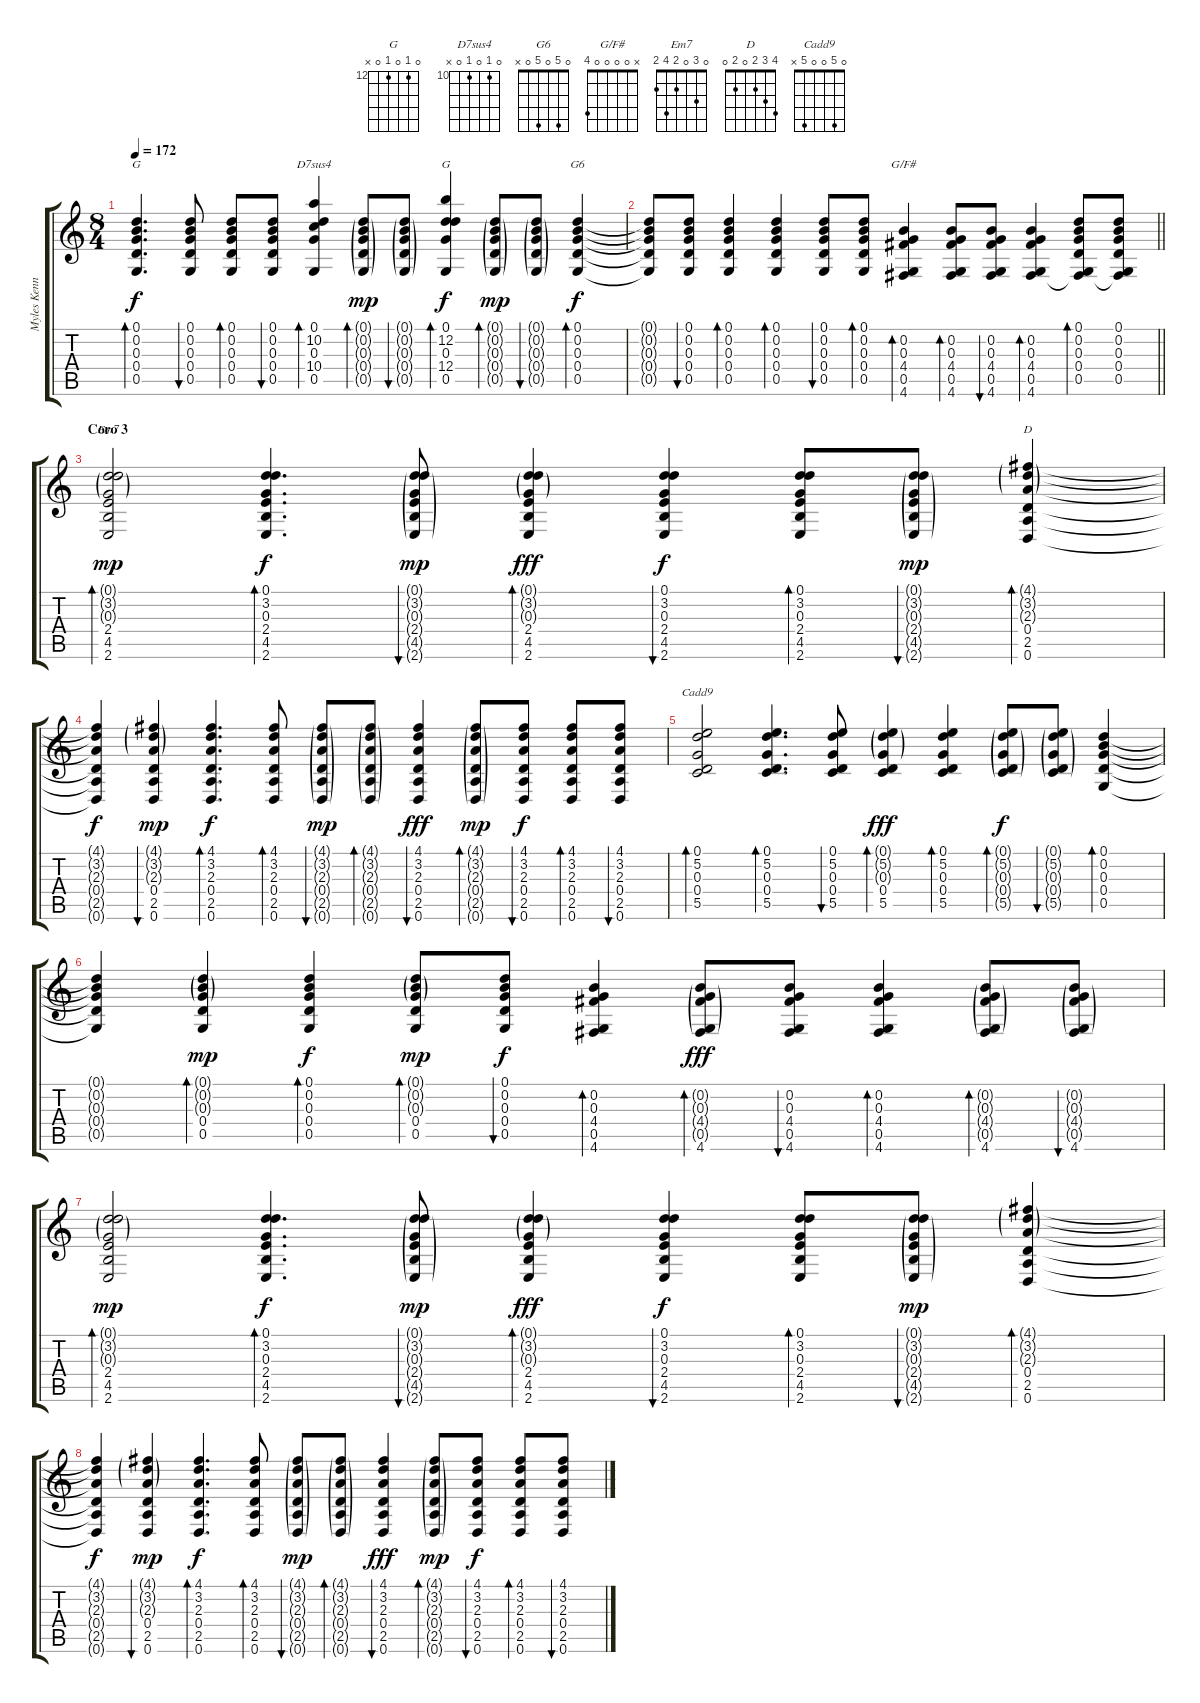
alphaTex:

\track ("Myles Kennedy [Acoustic Guitar I]" "Myles Kenn") {instrument acousticguitarnylon}
\staff {score tabs}
\tuning (D4 B3 G3 D3 G2 D2) {hide}
\chord ("G" 0 0 0 0 0 x)
\chord ("D7sus4" 0 10 0 10 0 x) {firstfret 10}
\chord ("G" 0 12 0 12 0 x) {firstfret 12}
\chord ("G6" 0 5 0 5 0 x)
\chord ("G/F#" x 0 0 0 0 4)
\chord ("Em7" 0 3 0 2 4 2)
\chord ("D" 4 3 2 0 2 0)
\chord ("Cadd9" 0 5 0 0 5 x)
\ts (8 4)
\tempo 172
\clef g2
\ks c
(0.1 0.2 0.3 0.4 0.5).4{d bd 60 ch "G" dy f} (0.1 0.2 0.3 0.4 0.5).8{bu 30} (0.1 0.2 0.3 0.4 0.5).8{bd 30} (0.1 0.2 0.3 0.4 0.5).8{bu 30} (0.1 10.2 0.3 10.4 0.5).4{bd 30 ch "D7sus4"} (0.1{g} 0.2{g} 0.3{g} 0.4{g} 0.5{g}).8{bd 30 dy mp} (0.1{g} 0.2{g} 0.3{g} 0.4{g} 0.5{g}).8{bu 30} (0.1 12.2 0.3 12.4 0.5).4{bd 30 ch "G" dy f} (0.1{g} 0.2{g} 0.3{g} 0.4{g} 0.5{g}).8{bd 30 dy mp} (0.1{g} 0.2{g} 0.3{g} 0.4{g} 0.5{g}).8{bu 30} (0.1 0.2 0.3 0.4 0.5).4{bd 60 ch "G6" dy f} |
\barLineRight lightlight
(0.1{t} 0.2{t} 0.3{t} 0.4{t} 0.5{t}).8 (0.1 0.2 0.3 0.4 0.5).8{bu 30} (0.1 0.2 0.3 0.4 0.5).4{bd 30} (0.1 0.2 0.3 0.4 0.5).4{bd 30} (0.1 0.2 0.3 0.4 0.5).8{bu 30} (0.1 0.2 0.3 0.4 0.5).8{bd 30} (0.2 0.3 4.4 0.5 4.6).4{bd 60 ch "G/F#"} (0.2 0.3 4.4 0.5 4.6).8{bd 60} (0.2 0.3 4.4 0.5 4.6).8{bu 60} (0.2 0.3 4.4 0.5 4.6).4{bd 60} (0.1 0.2 0.3 0.4 0.5 4.6{t}).8{bd 30} (0.1 0.2 0.3 0.4 0.5 4.6{t}).8 |
\section ("" "Coro 3")
(0.1{g} 3.2{g} 0.3{g} 2.4 4.5 2.6).2{bd 60 ch "Em7" dy mp volume 9} (0.1 3.2 0.3 2.4 4.5 2.6).4{d bd 60 dy f} (0.1{g} 3.2{g} 0.3{g} 2.4{g} 4.5{g} 2.6{g}).8{bu 30 dy mp} (0.1{g} 3.2{g} 0.3{g} 2.4 4.5 2.6).4{bd 30 dy fff} (0.1 3.2 0.3 2.4 4.5 2.6).4{bu 30 dy f} (0.1 3.2 0.3 2.4 4.5 2.6).8{bd 30} (0.1{g} 3.2{g} 0.3{g} 2.4{g} 4.5{g} 2.6{g}).8{bu 30 dy mp} (4.1{g} 3.2{g} 2.3{g} 0.4 2.5 0.6).4{bd 30 ch "D"} |
(4.1{t} 3.2{t} 2.3{t} 0.4{t} 2.5{t} 0.6{t}).4{dy f} (4.1{g} 3.2{g} 2.3{g} 0.4 2.5 0.6).4{bu 30 dy mp} (4.1 3.2 2.3 0.4 2.5 0.6).4{d bd 30 dy f} (4.1 3.2 2.3 0.4 2.5 0.6).8{bd 30} (4.1{g} 3.2{g} 2.3{g} 0.4{g} 2.5{g} 0.6{g}).8{bu 30 dy mp} (4.1{g} 3.2{g} 2.3{g} 0.4{g} 2.5{g} 0.6{g}).8{bd 30} (4.1 3.2 2.3 0.4 2.5 0.6).4{bu 30 dy fff} (4.1{g} 3.2{g} 2.3{g} 0.4{g} 2.5{g} 0.6{g}).8{bd 30 dy mp} (4.1 3.2 2.3 0.4 2.5 0.6).8{bu 30 dy f} (4.1 3.2 2.3 0.4 2.5 0.6).8{bd 30} (4.1 3.2 2.3 0.4 2.5 0.6).8{bu 30} |
(0.1 5.2 0.3 0.4 5.5).2{bd 30 ch "Cadd9"} (0.1 5.2 0.3 0.4 5.5).4{d bd 30} (0.1 5.2 0.3 0.4 5.5).8{bu 30} (0.1{g} 5.2{g} 0.3{g} 0.4 5.5).4{bd 30 dy fff} (0.1 5.2 0.3 0.4 5.5).4{bd 30} (0.1{g} 5.2{g} 0.3{g} 0.4{g} 5.5{g}).8{bd 60 dy f} (0.1{g} 5.2{g} 0.3{g} 0.4{g} 5.5{g}).8{bu 60} (0.1 0.2 0.3 0.4 0.5).4{bd 60} |
(0.1{t} 0.2{t} 0.3{t} 0.4{t} 0.5{t}).4 (0.1{g} 0.2{g} 0.3{g} 0.4 0.5).4{bd 30 dy mp} (0.1 0.2 0.3 0.4 0.5).4{bd 30 dy f} (0.1{g} 0.2{g} 0.3{g} 0.4 0.5).8{bd 30 dy mp} (0.1 0.2 0.3 0.4 0.5).8{bu 30 dy f} (0.2 0.3 4.4 0.5 4.6).4{bd 30} (0.2{g} 0.3{g} 4.4{g} 0.5{g} 4.6).8{bd 30 dy fff} (0.2 0.3 4.4 0.5 4.6).8{bu 30} (0.2 0.3 4.4 0.5 4.6).4{bd 30} (0.2{g} 0.3{g} 4.4{g} 0.5{g} 4.6).8{bd 30} (0.2{g} 0.3{g} 4.4{g} 0.5{g} 4.6).8{bu 30} |
(0.1{g} 3.2{g} 0.3{g} 2.4 4.5 2.6).2{bd 60 dy mp} (0.1 3.2 0.3 2.4 4.5 2.6).4{d bd 60 dy f} (0.1{g} 3.2{g} 0.3{g} 2.4{g} 4.5{g} 2.6{g}).8{bu 30 dy mp} (0.1{g} 3.2{g} 0.3{g} 2.4 4.5 2.6).4{bd 30 dy fff} (0.1 3.2 0.3 2.4 4.5 2.6).4{bu 30 dy f} (0.1 3.2 0.3 2.4 4.5 2.6).8{bd 30} (0.1{g} 3.2{g} 0.3{g} 2.4{g} 4.5{g} 2.6{g}).8{bu 30 dy mp} (4.1{g} 3.2{g} 2.3{g} 0.4 2.5 0.6).4{bd 30} |
(4.1{t} 3.2{t} 2.3{t} 0.4{t} 2.5{t} 0.6{t}).4{dy f} (4.1{g} 3.2{g} 2.3{g} 0.4 2.5 0.6).4{bu 30 dy mp} (4.1 3.2 2.3 0.4 2.5 0.6).4{d bd 30 dy f} (4.1 3.2 2.3 0.4 2.5 0.6).8{bd 30} (4.1{g} 3.2{g} 2.3{g} 0.4{g} 2.5{g} 0.6{g}).8{bu 30 dy mp} (4.1{g} 3.2{g} 2.3{g} 0.4{g} 2.5{g} 0.6{g}).8{bd 30} (4.1 3.2 2.3 0.4 2.5 0.6).4{bu 30 dy fff} (4.1{g} 3.2{g} 2.3{g} 0.4{g} 2.5{g} 0.6{g}).8{bd 30 dy mp} (4.1 3.2 2.3 0.4 2.5 0.6).8{bu 30 dy f} (4.1 3.2 2.3 0.4 2.5 0.6).8{bd 30} (4.1 3.2 2.3 0.4 2.5 0.6).8{bu 30}
